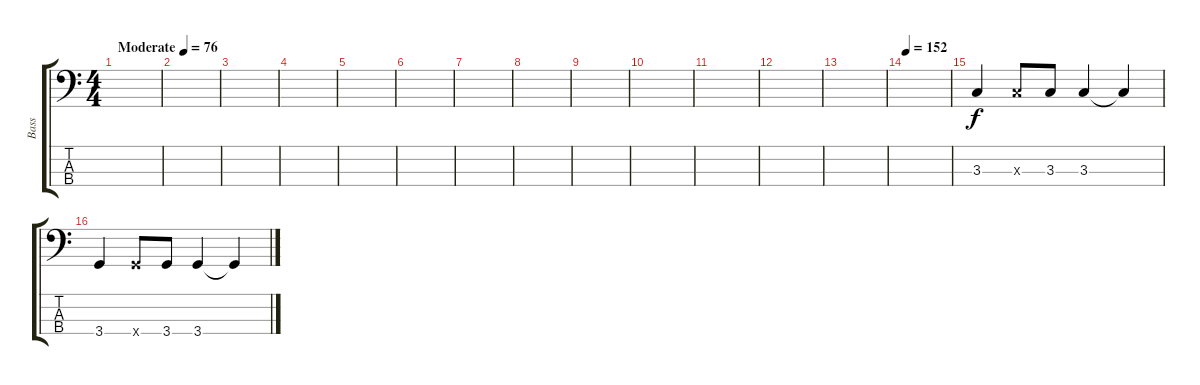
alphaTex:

\track ("Bass" "Bass") {instrument electricbassfinger}
\staff {score tabs}
\tuning (G2 D2 A1 E1) {hide}
\ts (4 4)
\tempo (76 "Moderate")
\clef f4
\ks c
|
|
|
|
|
|
|
|
|
|
|
|
|
\tempo 152
|
3.3.4 3.3{x}.8 3.3.8 3.3.4 3.3{t}.4 |
3.4.4 3.4{x}.8 3.4.8 3.4.4 3.4{t}.4
